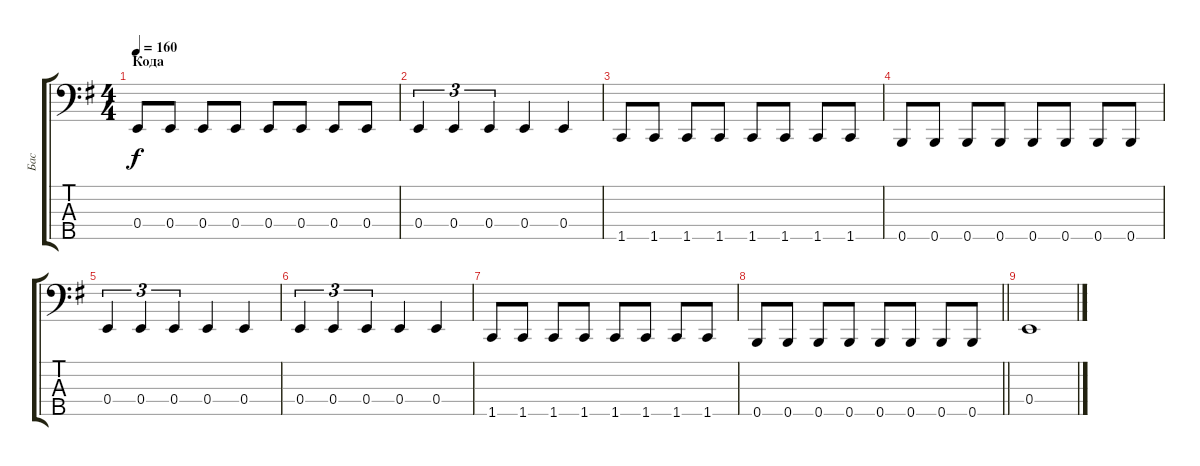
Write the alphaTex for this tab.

\track ("Бас" "Бас") {instrument electricbassfinger}
\staff {score tabs}
\tuning (G2 D2 A1 E1 B0) {hide}
\ts (4 4)
\section ("" "Кода")
\tempo 160
\clef f4
\ks eminor
0.4.8{dy f} 0.4.8 0.4.8 0.4.8 0.4.8 0.4.8 0.4.8 0.4.8 |
0.4.4{tu (3 2)} 0.4.4{tu (3 2)} 0.4.4{tu (3 2)} 0.4.4 0.4.4 |
1.5.8 1.5.8 1.5.8 1.5.8 1.5.8 1.5.8 1.5.8 1.5.8 |
0.5.8 0.5.8 0.5.8 0.5.8 0.5.8 0.5.8 0.5.8 0.5.8 |
0.4.4{tu (3 2)} 0.4.4{tu (3 2)} 0.4.4{tu (3 2)} 0.4.4 0.4.4 |
0.4.4{tu (3 2)} 0.4.4{tu (3 2)} 0.4.4{tu (3 2)} 0.4.4 0.4.4 |
1.5.8 1.5.8 1.5.8 1.5.8 1.5.8 1.5.8 1.5.8 1.5.8 |
\barLineRight lightlight
0.5.8 0.5.8 0.5.8 0.5.8 0.5.8 0.5.8 0.5.8 0.5.8 |
\section ("" "")
0.4.1
